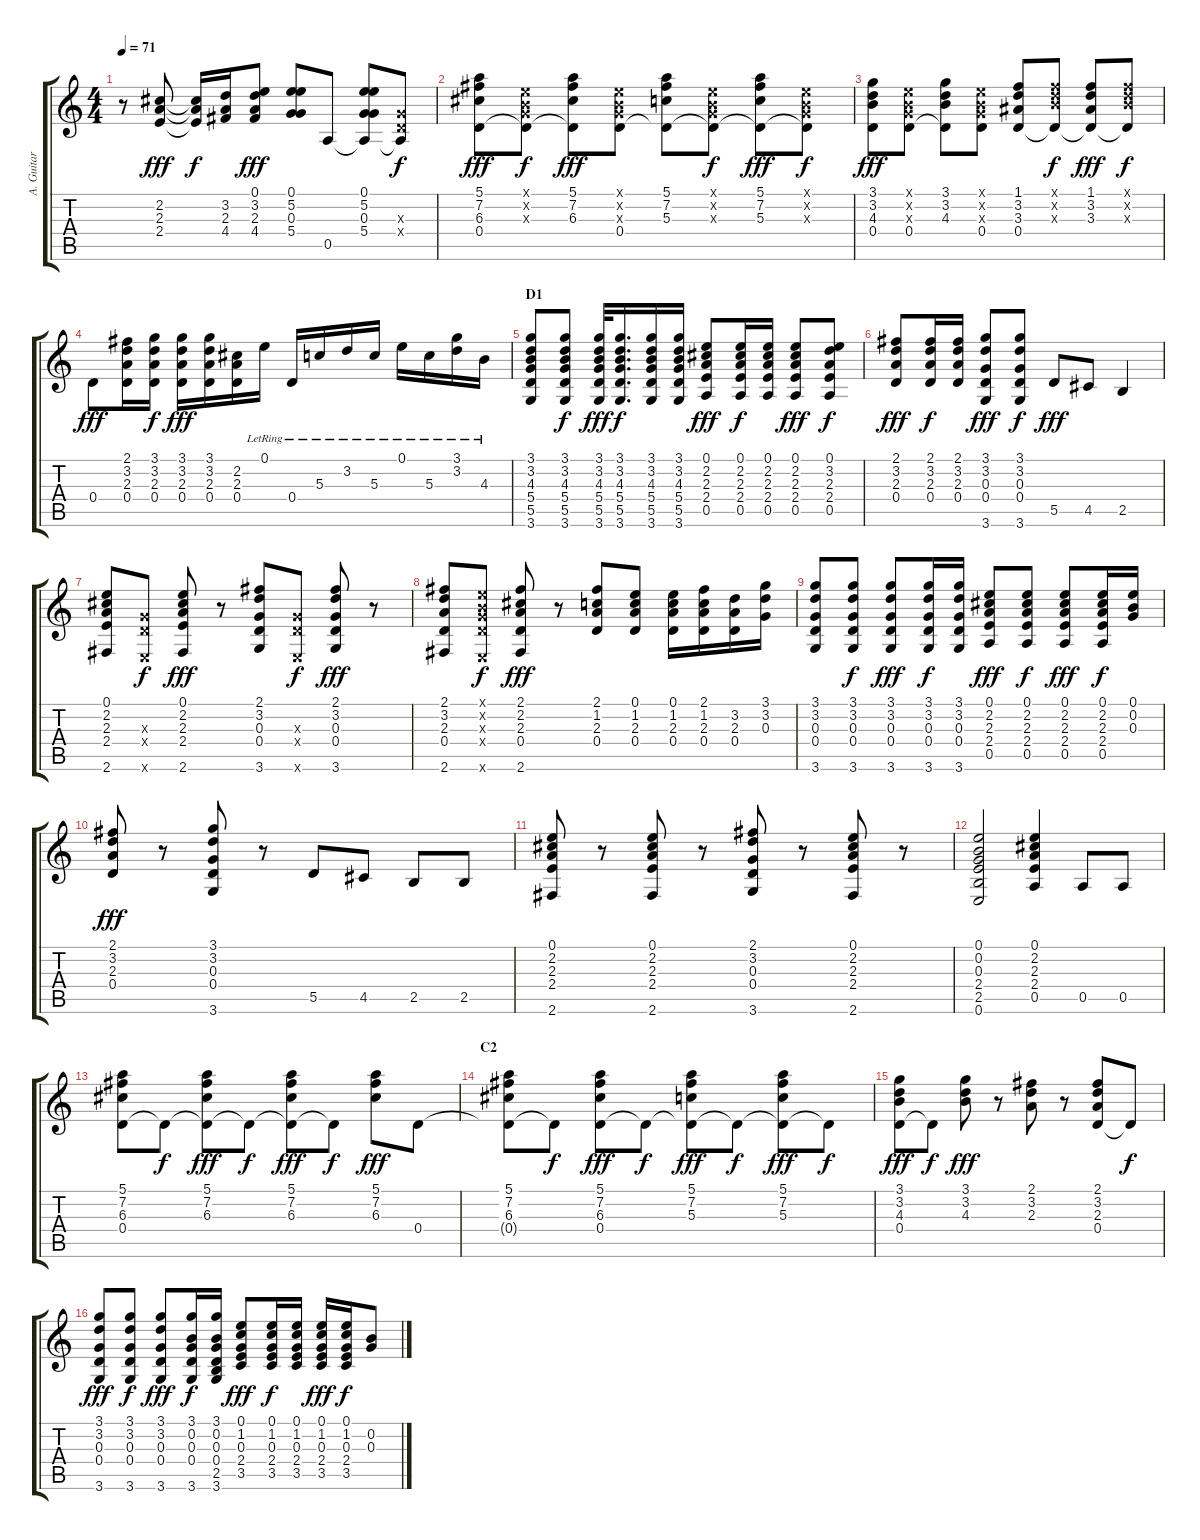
\track ("A. Guitar (Nylon)" "A. Guitar ") {instrument acousticguitarnylon}
\staff {score tabs}
\tuning (E4 B3 G3 D3 A2 E2) {hide}
\ts (4 4)
\tempo 71
\clef g2
\ks c
r.8{dy f} (2.2 2.3 2.4).8{dy fff} (2.2{t} 2.3{t} 2.4{t}).16{dy f} (3.2 2.3 4.4).16 (0.1 3.2 2.3 4.4).8{dy fff} (0.1 5.2 0.3 5.4).8 0.5.8 (0.1 5.2 0.3 5.4 0.5{t}).8 (0.3{x} 0.4{x} 0.5{t}).8{dy f} |
(5.1 7.2 6.3 0.4).8{dy fff} (0.1{x} 0.2{x} 0.3{x} 0.4{t}).8{dy f} (5.1 7.2 6.3 0.4{t}).8{dy fff} (0.1{x} 0.2{x} 0.3{x} 0.4).8 (5.1 7.2 5.3 0.4{t}).8 (0.1{x} 0.2{x} 0.3{x} 0.4{t}).8{dy f} (5.1 7.2 5.3 0.4{t}).8{dy fff} (0.1{x} 0.2{x} 0.3{x} 0.4{t}).8{dy f} |
(3.1 3.2 4.3 0.4).8{dy fff} (0.1{x} 0.2{x} 0.3{x} 0.4).8 (3.1 3.2 4.3 0.4{t}).8 (0.1{x} 0.2{x} 0.3{x} 0.4).8 (1.1 3.2 3.3 0.4).8 (1.1{x} 3.2{x} 4.3{x} 0.4{t}).8{dy f} (1.1 3.2 3.3 0.4{t}).8{dy fff} (1.1{x} 3.2{x} 4.3{x} 0.4{t}).8{dy f} |
0.4.8{dy fff} (2.1 3.2 2.3 0.4).16 (3.1 3.2 2.3 0.4).16{dy f} (3.1 3.2 2.3 0.4).16{dy fff} (3.1 3.2 2.3 0.4).16 (2.2 2.3 0.4).16 0.1{lr}.16 0.4{lr}.16 5.3{lr}.16 3.2{lr}.16 5.3{lr}.16 0.1{lr}.16 5.3{lr}.16 (3.1{lr} 3.2{lr}).16 4.3{lr}.16 |
\section ("" "D1")
(3.1 3.2 4.3 5.4 5.5 3.6).8 (3.1 3.2 4.3 5.4 5.5 3.6).8{dy f} (3.1 3.2 4.3 5.4 5.5 3.6).32{dy fff} (3.1 3.2 4.3 5.4 5.5 3.6).16{d dy f} (3.1 3.2 4.3 5.4 5.5 3.6).16 (3.1 3.2 4.3 5.4 5.5 3.6).16 (0.1 2.2 2.3 2.4 0.5).8{dy fff} (0.1 2.2 2.3 2.4 0.5).16{dy f} (0.1 2.2 2.3 2.4 0.5).16 (0.1 2.2 2.3 2.4 0.5).8{dy fff} (0.1 3.2 2.3 2.4 0.5).8{dy f} |
(2.1 3.2 2.3 0.4).8{dy fff} (2.1 3.2 2.3 0.4).16{dy f} (2.1 3.2 2.3 0.4).16 (3.1 3.2 0.3 0.4 3.6).8{dy fff} (3.1 3.2 0.3 0.4 3.6).8{dy f} 5.5.8{dy fff} 4.5.8 2.5.4 |
(0.1 2.2 2.3 2.4 2.6).8 (0.3{x} 0.4{x} 0.6{x}).8{dy f} (0.1 2.2 2.3 2.4 2.6).8{dy fff} r.8 (2.1 3.2 0.3 0.4 3.6).8 (0.3{x} 0.4{x} 0.6{x}).8{dy f} (2.1 3.2 0.3 0.4 3.6).8{dy fff} r.8 |
(2.1 3.2 2.3 0.4 2.6).8 (0.1{x} 0.2{x} 0.3{x} 0.4{x} 0.6{x}).8{dy f} (2.1 2.2 2.3 0.4 2.6).8{dy fff} r.8 (2.1 1.2 2.3 0.4).8 (0.1 1.2 2.3 0.4).8 (0.1 1.2 2.3 0.4).16 (2.1 1.2 2.3 0.4).16 (3.2 2.3 0.4).16 (3.1 3.2 0.3).16 |
(3.1 3.2 0.3 0.4 3.6).8 (3.1 3.2 0.3 0.4 3.6).8{dy f} (3.1 3.2 0.3 0.4 3.6).8{dy fff} (3.1 3.2 0.3 0.4 3.6).16{dy f} (3.1 3.2 0.3 0.4 3.6).16 (0.1 2.2 2.3 2.4 0.5).8{dy fff} (0.1 2.2 2.3 2.4 0.5).8{dy f} (0.1 2.2 2.3 2.4 0.5).8{dy fff} (0.1 2.2 2.3 2.4 0.5).16{dy f} (0.1 0.2 0.3).16 |
(2.1 3.2 2.3 0.4).8{dy fff} r.8 (3.1 3.2 0.3 0.4 3.6).8 r.8 5.5.8 4.5.8 2.5.8 2.5.8 |
(0.1 2.2 2.3 2.4 2.6).8 r.8 (0.1 2.2 2.3 2.4 2.6).8 r.8 (2.1 3.2 0.3 0.4 3.6).8 r.8 (0.1 2.2 2.3 2.4 2.6).8 r.8 |
(0.1 0.2 0.3 2.4 2.5 0.6).2 (0.1 2.2 2.3 2.4 0.5).4 0.5.8 0.5.8 |
(5.1 7.2 6.3 0.4).8 0.4{t}.8{dy f} (5.1 7.2 6.3 0.4{t}).8{dy fff} 0.4{t}.8{dy f} (5.1 7.2 6.3 0.4{t}).8{dy fff} 0.4{t}.8{dy f} (5.1 7.2 6.3).8{dy fff} 0.4.8 |
\section ("" "C2")
(5.1 7.2 6.3 0.4{t}).8 0.4{t}.8{dy f} (5.1 7.2 6.3 0.4).8{dy fff} 0.4{t}.8{dy f} (5.1 7.2 5.3 0.4{t}).8{dy fff} 0.4{t}.8{dy f} (5.1 7.2 5.3 0.4{t}).8{dy fff} 0.4{t}.8{dy f} |
(3.1 3.2 4.3 0.4).8{dy fff} 0.4{t}.8{dy f} (3.1 3.2 4.3).8{dy fff} r.8 (2.1 3.2 2.3).8 r.8 (2.1 3.2 2.3 0.4).8 0.4{t}.8{dy f} |
(3.1 3.2 0.3 0.4 3.6).8{dy fff} (3.1 3.2 0.3 0.4 3.6).8{dy f} (3.1 3.2 0.3 0.4 3.6).8{dy fff} (3.1 0.2 0.3 0.4 3.6).16{dy f} (3.1 0.2 0.3 0.4 2.5 3.6).16 (0.1 1.2 0.3 2.4 3.5).8{dy fff} (0.1 1.2 0.3 2.4 3.5).16{dy f} (0.1 1.2 0.3 2.4 3.5).16 (0.1 1.2 0.3 2.4 3.5).16{dy fff} (0.1 1.2 0.3 2.4 3.5).16{dy f} (0.2 0.3).8
